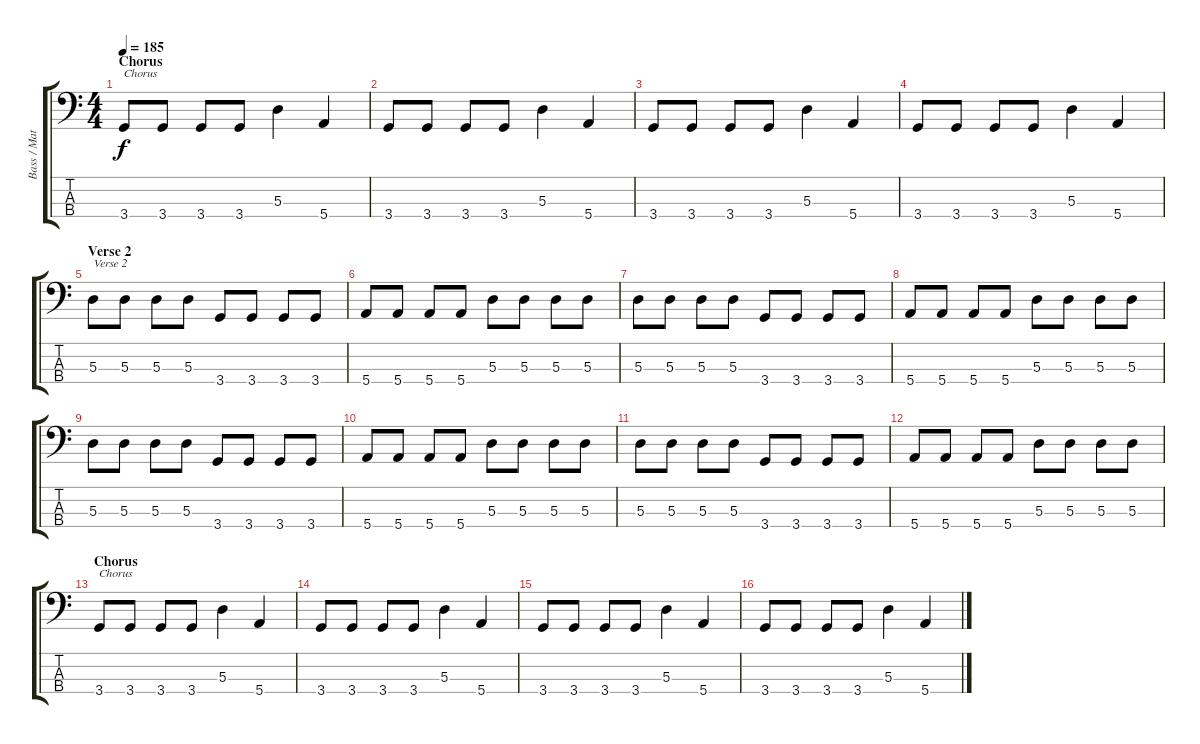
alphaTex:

\track ("Bass / Matt" "Bass / Mat") {instrument electricbasspick}
\staff {score tabs}
\tuning (G2 D2 A1 E1) {hide}
\ts (4 4)
\section ("" "Chorus")
\tempo 185
\clef f4
\ks c
3.4.8{txt "Chorus" dy f} 3.4.8 3.4.8 3.4.8 5.3.4 5.4.4 |
3.4.8 3.4.8 3.4.8 3.4.8 5.3.4 5.4.4 |
3.4.8 3.4.8 3.4.8 3.4.8 5.3.4 5.4.4 |
3.4.8 3.4.8 3.4.8 3.4.8 5.3.4 5.4.4 |
\section ("" "Verse 2")
5.3.8{txt "Verse 2"} 5.3.8 5.3.8 5.3.8 3.4.8 3.4.8 3.4.8 3.4.8 |
5.4.8 5.4.8 5.4.8 5.4.8 5.3.8 5.3.8 5.3.8 5.3.8 |
5.3.8 5.3.8 5.3.8 5.3.8 3.4.8 3.4.8 3.4.8 3.4.8 |
5.4.8 5.4.8 5.4.8 5.4.8 5.3.8 5.3.8 5.3.8 5.3.8 |
5.3.8 5.3.8 5.3.8 5.3.8 3.4.8 3.4.8 3.4.8 3.4.8 |
5.4.8 5.4.8 5.4.8 5.4.8 5.3.8 5.3.8 5.3.8 5.3.8 |
5.3.8 5.3.8 5.3.8 5.3.8 3.4.8 3.4.8 3.4.8 3.4.8 |
5.4.8 5.4.8 5.4.8 5.4.8 5.3.8 5.3.8 5.3.8 5.3.8 |
\section ("" "Chorus")
3.4.8{txt "Chorus"} 3.4.8 3.4.8 3.4.8 5.3.4 5.4.4 |
3.4.8 3.4.8 3.4.8 3.4.8 5.3.4 5.4.4 |
3.4.8 3.4.8 3.4.8 3.4.8 5.3.4 5.4.4 |
3.4.8 3.4.8 3.4.8 3.4.8 5.3.4 5.4.4
